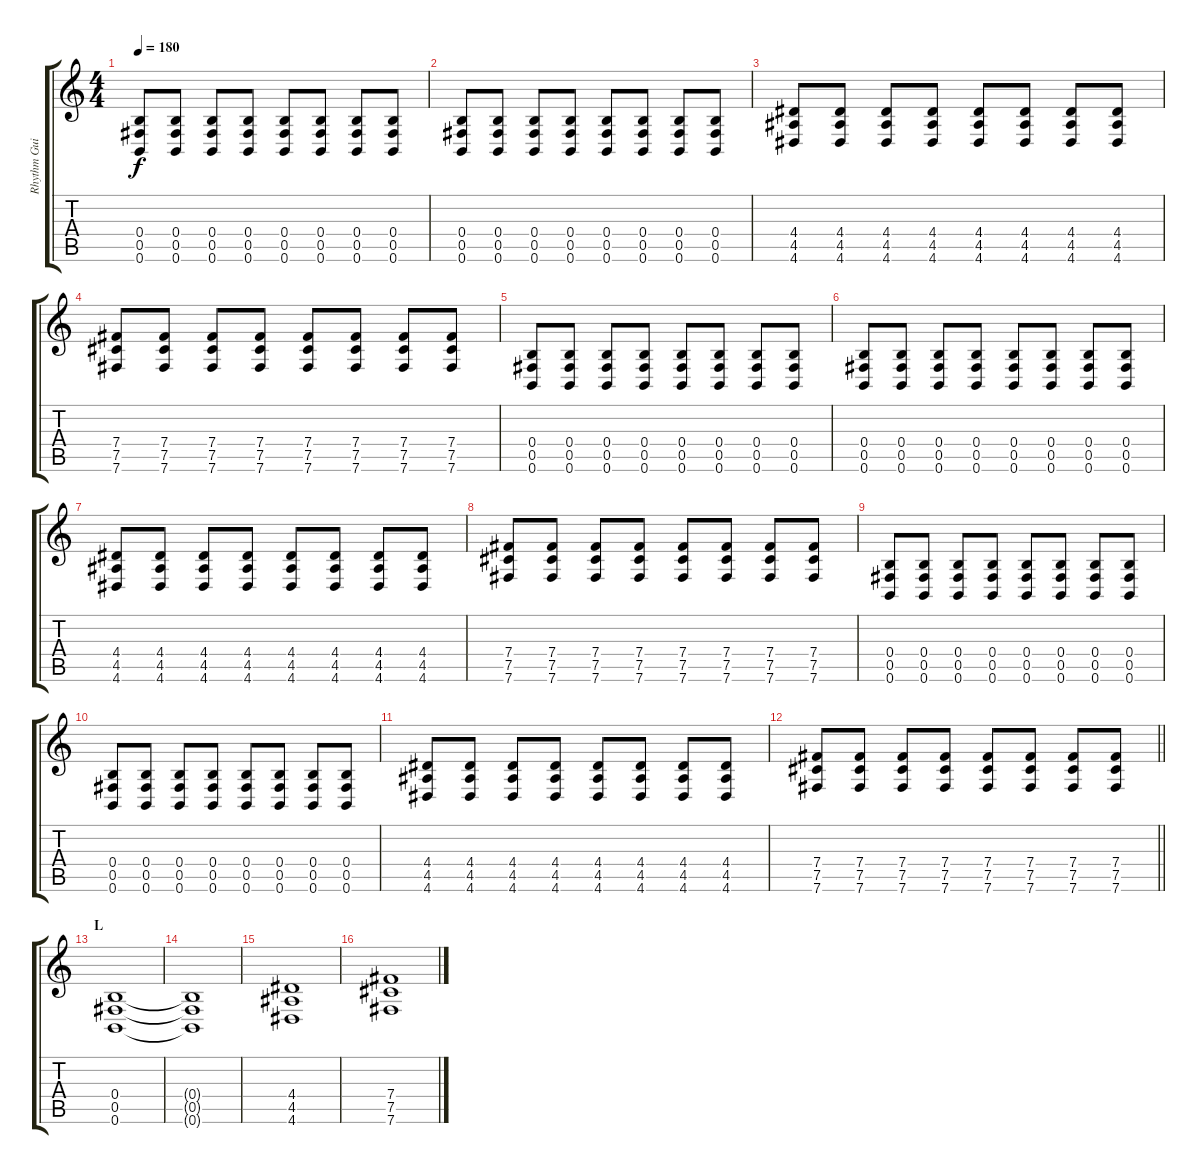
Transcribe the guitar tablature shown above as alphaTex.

\track ("Rhythm Guitar: Chris Di Carlo" "Rhythm Gui") {instrument distortionguitar}
\staff {score tabs}
\tuning (Db4 Ab3 E3 B2 Gb2 B1) {hide}
\ts (4 4)
\tempo 180
\clef g2
\ks c
(0.4 0.5 0.6).8{dy f} (0.4 0.5 0.6).8 (0.4 0.5 0.6).8 (0.4 0.5 0.6).8 (0.4 0.5 0.6).8 (0.4 0.5 0.6).8 (0.4 0.5 0.6).8 (0.4 0.5 0.6).8 |
(0.4 0.5 0.6).8 (0.4 0.5 0.6).8 (0.4 0.5 0.6).8 (0.4 0.5 0.6).8 (0.4 0.5 0.6).8 (0.4 0.5 0.6).8 (0.4 0.5 0.6).8 (0.4 0.5 0.6).8 |
(4.4 4.5 4.6).8 (4.4 4.5 4.6).8 (4.4 4.5 4.6).8 (4.4 4.5 4.6).8 (4.4 4.5 4.6).8 (4.4 4.5 4.6).8 (4.4 4.5 4.6).8 (4.4 4.5 4.6).8 |
(7.4 7.5 7.6).8 (7.4 7.5 7.6).8 (7.4 7.5 7.6).8 (7.4 7.5 7.6).8 (7.4 7.5 7.6).8 (7.4 7.5 7.6).8 (7.4 7.5 7.6).8 (7.4 7.5 7.6).8 |
(0.4 0.5 0.6).8 (0.4 0.5 0.6).8 (0.4 0.5 0.6).8 (0.4 0.5 0.6).8 (0.4 0.5 0.6).8 (0.4 0.5 0.6).8 (0.4 0.5 0.6).8 (0.4 0.5 0.6).8 |
(0.4 0.5 0.6).8 (0.4 0.5 0.6).8 (0.4 0.5 0.6).8 (0.4 0.5 0.6).8 (0.4 0.5 0.6).8 (0.4 0.5 0.6).8 (0.4 0.5 0.6).8 (0.4 0.5 0.6).8 |
(4.4 4.5 4.6).8 (4.4 4.5 4.6).8 (4.4 4.5 4.6).8 (4.4 4.5 4.6).8 (4.4 4.5 4.6).8 (4.4 4.5 4.6).8 (4.4 4.5 4.6).8 (4.4 4.5 4.6).8 |
(7.4 7.5 7.6).8 (7.4 7.5 7.6).8 (7.4 7.5 7.6).8 (7.4 7.5 7.6).8 (7.4 7.5 7.6).8 (7.4 7.5 7.6).8 (7.4 7.5 7.6).8 (7.4 7.5 7.6).8 |
(0.4 0.5 0.6).8 (0.4 0.5 0.6).8 (0.4 0.5 0.6).8 (0.4 0.5 0.6).8 (0.4 0.5 0.6).8 (0.4 0.5 0.6).8 (0.4 0.5 0.6).8 (0.4 0.5 0.6).8 |
(0.4 0.5 0.6).8 (0.4 0.5 0.6).8 (0.4 0.5 0.6).8 (0.4 0.5 0.6).8 (0.4 0.5 0.6).8 (0.4 0.5 0.6).8 (0.4 0.5 0.6).8 (0.4 0.5 0.6).8 |
(4.4 4.5 4.6).8 (4.4 4.5 4.6).8 (4.4 4.5 4.6).8 (4.4 4.5 4.6).8 (4.4 4.5 4.6).8 (4.4 4.5 4.6).8 (4.4 4.5 4.6).8 (4.4 4.5 4.6).8 |
\barLineRight lightlight
(7.4 7.5 7.6).8 (7.4 7.5 7.6).8 (7.4 7.5 7.6).8 (7.4 7.5 7.6).8 (7.4 7.5 7.6).8 (7.4 7.5 7.6).8 (7.4 7.5 7.6).8 (7.4 7.5 7.6).8 |
\section ("" "L")
(0.4 0.5 0.6).1 |
(0.4{t} 0.5{t} 0.6{t}).1 |
(4.4 4.5 4.6).1 |
(7.4 7.5 7.6).1
